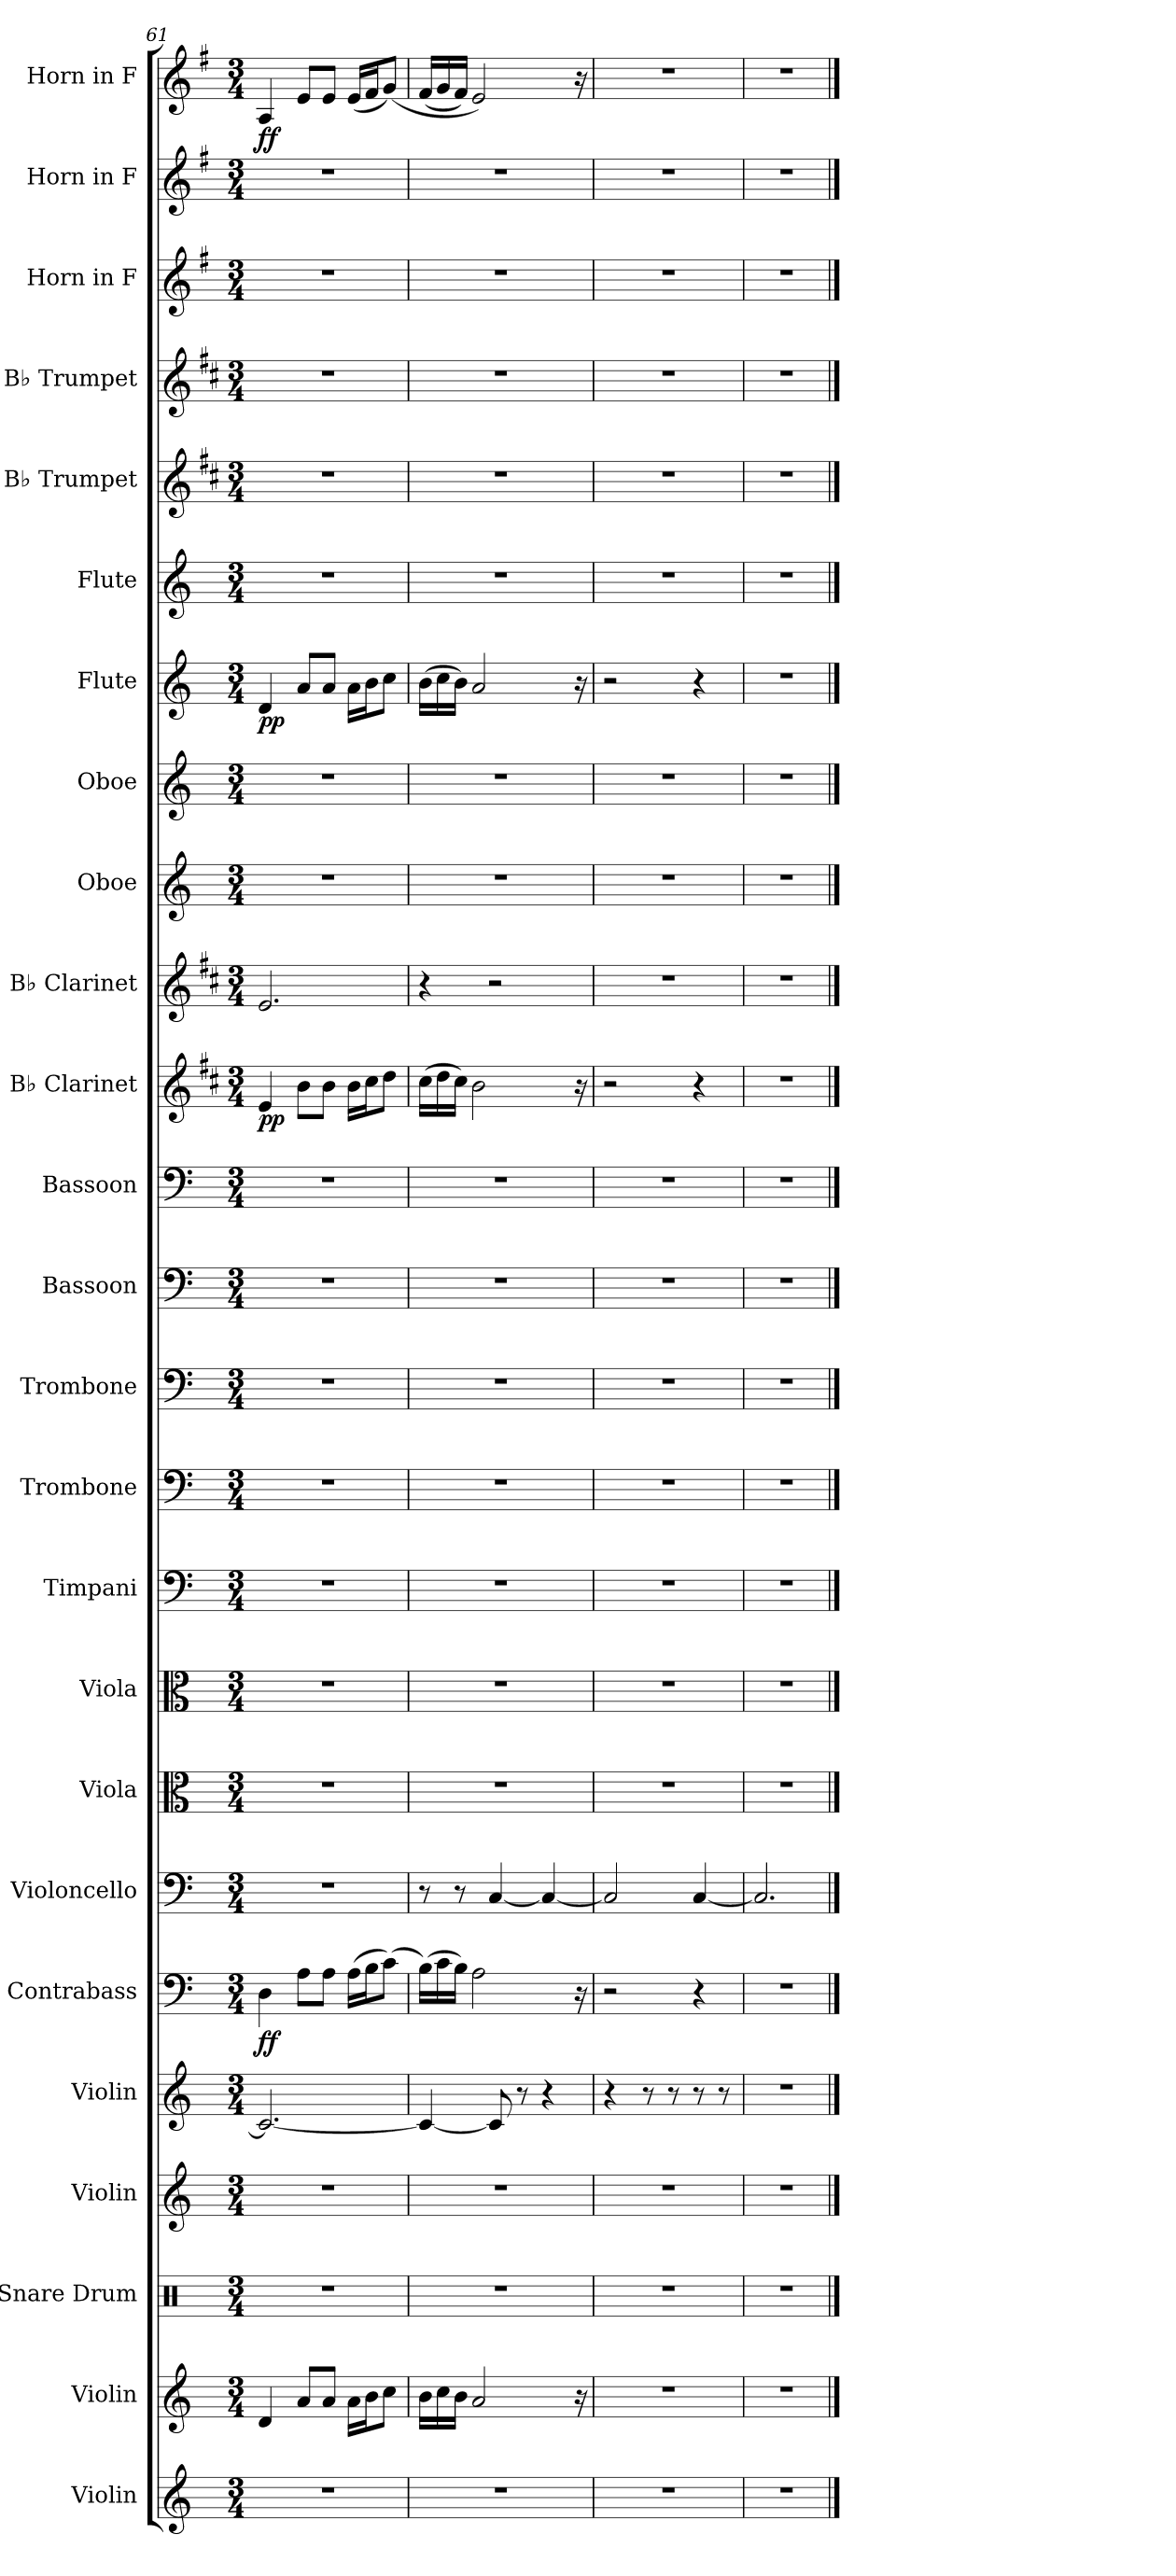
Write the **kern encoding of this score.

**kern	**kern	**kern	**kern	**kern	**kern	**dynam	**kern	**kern	**kern	**kern	**kern	**kern	**kern	**kern	**kern	**dynam	**kern	**kern	**kern	**kern	**dynam	**kern	**kern	**kern	**kern	**kern	**kern	**dynam
*part25	*part24	*part23	*part22	*part21	*part20	*part20	*part19	*part18	*part17	*part16	*part15	*part14	*part13	*part12	*part11	*part11	*part10	*part9	*part8	*part7	*part7	*part6	*part5	*part4	*part3	*part2	*part1	*part1
*staff25	*staff24	*staff23	*staff22	*staff21	*staff20	*staff20	*staff19	*staff18	*staff17	*staff16	*staff15	*staff14	*staff13	*staff12	*staff11	*staff11	*staff10	*staff9	*staff8	*staff7	*staff7	*staff6	*staff5	*staff4	*staff3	*staff2	*staff1	*staff1
*I"Violin	*I"Violin	*I"Snare Drum	*I"Violin	*I"Violin	*I"Contrabass	*	*I"Violoncello	*I"Viola	*I"Viola	*I"Timpani	*I"Trombone	*I"Trombone	*I"Bassoon	*I"Bassoon	*I"B♭ Clarinet	*	*I"B♭ Clarinet	*I"Oboe	*I"Oboe	*I"Flute	*	*I"Flute	*I"B♭ Trumpet	*I"B♭ Trumpet	*I"Horn in F	*I"Horn in F	*I"Horn in F	*
*I'Vln.	*I'Vln.	*I'Sn. Dr.	*I'Vln.	*I'Vln.	*I'Cb.	*	*I'Vc.	*I'Vla.	*I'Vla.	*I'Timp.	*I'Tbn.	*I'Tbn.	*I'Bsn.	*I'Bsn.	*I'B♭ Cl.	*	*I'B♭ Cl.	*I'Ob.	*I'Ob.	*I'Fl.	*	*I'Fl.	*I'B♭ Tpt.	*I'B♭ Tpt.	*	*	*	*
*clefG2	*clefG2	*clefX	*clefG2	*clefG2	*clefF4	*	*clefF4	*clefC3	*clefC3	*clefF4	*clefF4	*clefF4	*clefF4	*clefF4	*clefG2	*	*clefG2	*clefG2	*clefG2	*clefG2	*	*clefG2	*clefG2	*clefG2	*clefG2	*clefG2	*clefG2	*
*	*	*	*	*	*ITrd7c12	*	*	*	*	*	*	*	*	*	*ITrd1c2	*	*ITrd1c2	*	*	*	*	*	*ITrd1c2	*ITrd1c2	*ITrd4c7	*ITrd4c7	*ITrd4c7	*
*k[]	*k[]	*k[]	*k[]	*k[]	*k[]	*	*k[]	*k[]	*k[]	*k[]	*k[]	*k[]	*k[]	*k[]	*k[]	*	*k[]	*k[]	*k[]	*k[]	*	*k[]	*k[]	*k[]	*k[]	*k[]	*k[]	*
*M3/4	*M3/4	*M3/4	*M3/4	*M3/4	*M3/4	*	*M3/4	*M3/4	*M3/4	*M3/4	*M3/4	*M3/4	*M3/4	*M3/4	*M3/4	*	*M3/4	*M3/4	*M3/4	*M3/4	*	*M3/4	*M3/4	*M3/4	*M3/4	*M3/4	*M3/4	*
=61	=61	=61	=61	=61	=61	=61	=61	=61	=61	=61	=61	=61	=61	=61	=61	=61	=61	=61	=61	=61	=61	=61	=61	=61	=61	=61	=61	=61
!	!	!	!	!	!	!LO:DY:b	!	!	!	!	!	!	!	!	!	!LO:DY:b	!	!	!	!	!LO:DY:b	!	!	!	!	!	!	!LO:DY:b
2.r	4d/	2.r	2.r	2.c/_	4DD\	ff	2.r	2.r	2.r	2.r	2.r	2.r	2.r	2.r	4d/	pp	2.d/	2.r	2.r	4d/	pp	2.r	2.r	2.r	2.r	2.r	4D/	ff
.	8a/L	.	.	.	8AA\L	.	.	.	.	.	.	.	.	.	8a\L	.	.	.	.	8a/L	.	.	.	.	.	.	8A/L	.
.	8a/J	.	.	.	8AA\J	.	.	.	.	.	.	.	.	.	8a\J	.	.	.	.	8a/J	.	.	.	.	.	.	8A/J	.
.	16a\LL	.	.	.	(16AA\LL	.	.	.	.	.	.	.	.	.	16a\LL	.	.	.	.	16a\LL	.	.	.	.	.	.	(16A/LL	.
.	16b\J	.	.	.	16BB\J	.	.	.	.	.	.	.	.	.	16b\J	.	.	.	.	16b\J	.	.	.	.	.	.	16B/J	.
.	8cc\J	.	.	.	(8C\J)	.	.	.	.	.	.	.	.	.	8cc\J	.	.	.	.	8cc\J	.	.	.	.	.	.	(8c/J)	.
=62	=62	=62	=62	=62	=62	=62	=62	=62	=62	=62	=62	=62	=62	=62	=62	=62	=62	=62	=62	=62	=62	=62	=62	=62	=62	=62	=62	=62
2.r	16b\LL	2.r	2.r	4c/_	(16BB\LL)	.	8r	2.r	2.r	2.r	2.r	2.r	2.r	2.r	(16b\LL	.	4r	2.r	2.r	(16b\LL	.	2.r	2.r	2.r	2.r	2.r	(16B/LL	.
.	16cc\	.	.	.	16C\	.	.	.	.	.	.	.	.	.	16cc\	.	.	.	.	16cc\	.	.	.	.	.	.	16c/	.
.	16b\JJ	.	.	.	16BB\JJ)	.	8r	.	.	.	.	.	.	.	16b\JJ)	.	.	.	.	16b\JJ)	.	.	.	.	.	.	16B/JJ)	.
.	2a/	.	.	.	2AA\	.	.	.	.	.	.	.	.	.	2a\	.	.	.	.	2a/	.	.	.	.	.	.	2A/)	.
.	.	.	.	8c/]	.	.	[4C/	.	.	.	.	.	.	.	.	.	2r	.	.	.	.	.	.	.	.	.	.	.
.	.	.	.	8r	.	.	.	.	.	.	.	.	.	.	.	.	.	.	.	.	.	.	.	.	.	.	.	.
.	.	.	.	4r	.	.	4C/_	.	.	.	.	.	.	.	.	.	.	.	.	.	.	.	.	.	.	.	.	.
.	16r	.	.	.	16r	.	.	.	.	.	.	.	.	.	16r	.	.	.	.	16r	.	.	.	.	.	.	16r	.
=63	=63	=63	=63	=63	=63	=63	=63	=63	=63	=63	=63	=63	=63	=63	=63	=63	=63	=63	=63	=63	=63	=63	=63	=63	=63	=63	=63	=63
2.r	2.r	2.r	2.r	4r	2r	.	2C/]	2.r	2.r	2.r	2.r	2.r	2.r	2.r	2r	.	2.r	2.r	2.r	2r	.	2.r	2.r	2.r	2.r	2.r	2.r	.
.	.	.	.	8r	.	.	.	.	.	.	.	.	.	.	.	.	.	.	.	.	.	.	.	.	.	.	.	.
.	.	.	.	8r	.	.	.	.	.	.	.	.	.	.	.	.	.	.	.	.	.	.	.	.	.	.	.	.
.	.	.	.	8r	4r	.	[4C/	.	.	.	.	.	.	.	4r	.	.	.	.	4r	.	.	.	.	.	.	.	.
.	.	.	.	8r	.	.	.	.	.	.	.	.	.	.	.	.	.	.	.	.	.	.	.	.	.	.	.	.
!!LO:PB:g=z
=64	=64	=64	=64	=64	=64	=64	=64	=64	=64	=64	=64	=64	=64	=64	=64	=64	=64	=64	=64	=64	=64	=64	=64	=64	=64	=64	=64	=64
2.r	2.r	2.r	2.r	2.r	2.r	.	2.C/]	2.r	2.r	2.r	2.r	2.r	2.r	2.r	2.r	.	2.r	2.r	2.r	2.r	.	2.r	2.r	2.r	2.r	2.r	2.r	.
==	==	==	==	==	==	==	==	==	==	==	==	==	==	==	==	==	==	==	==	==	==	==	==	==	==	==	==	==
*-	*-	*-	*-	*-	*-	*-	*-	*-	*-	*-	*-	*-	*-	*-	*-	*-	*-	*-	*-	*-	*-	*-	*-	*-	*-	*-	*-	*-
